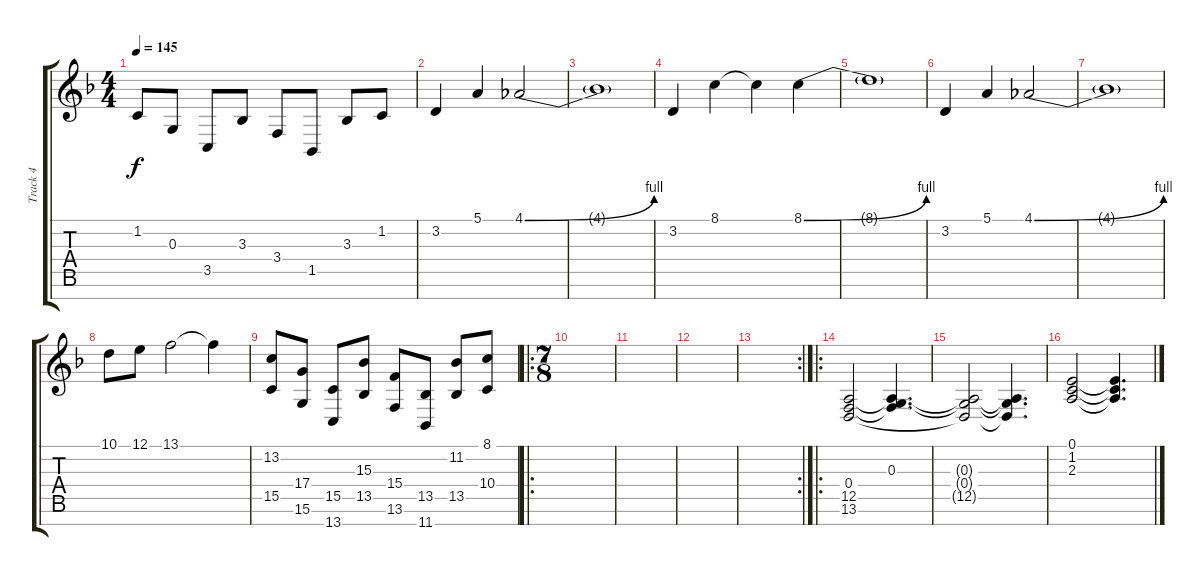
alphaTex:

\track ("Track 4" "Track 4") {instrument lead2sawtooth}
\staff {score tabs}
\tuning (E4 B3 G3 D3 A2 E2 B1) {hide}
\ts (4 4)
\tempo 145
\clef g2
\ks f
1.2.8{dy f} 0.3.8 3.5.8 3.3.8 3.4.8 1.5.8 3.3.8 1.2.8 |
3.2.4 5.1.4 4.1{be (bend 0 0 60 4)}.2 |
4.1{t}.1 |
3.2.4 8.1.4 8.1{t}.4 8.1{be (bend 0 0 60 4)}.4 |
8.1{t}.1 |
3.2.4 5.1.4 4.1{be (bend 0 0 60 4)}.2 |
4.1{t}.1 |
10.1.8 12.1.8 13.1.2 13.1{t}.4 |
(13.2 15.5).8 (17.4 15.6).8 (15.5 13.7).8 (15.3 13.5).8 (15.4 13.6).8 (13.5 11.7).8 (11.2 13.5).8 (8.1 10.4).8 |
\ro
\ts (7 8)
|
|
|
\rc 2
|
\ro
(0.4 12.5 13.6).2{instrument pad2warm} (0.3 12.5{t} 13.6{t}).4{d} |
(0.3{t} 0.4{t} 12.5{t}).2 (0.3{t} 0.4{t} 12.5{t}).4{d} |
(0.1 1.2 2.3).2 (0.1{t} 1.2{t} 2.3{t}).4{d}
